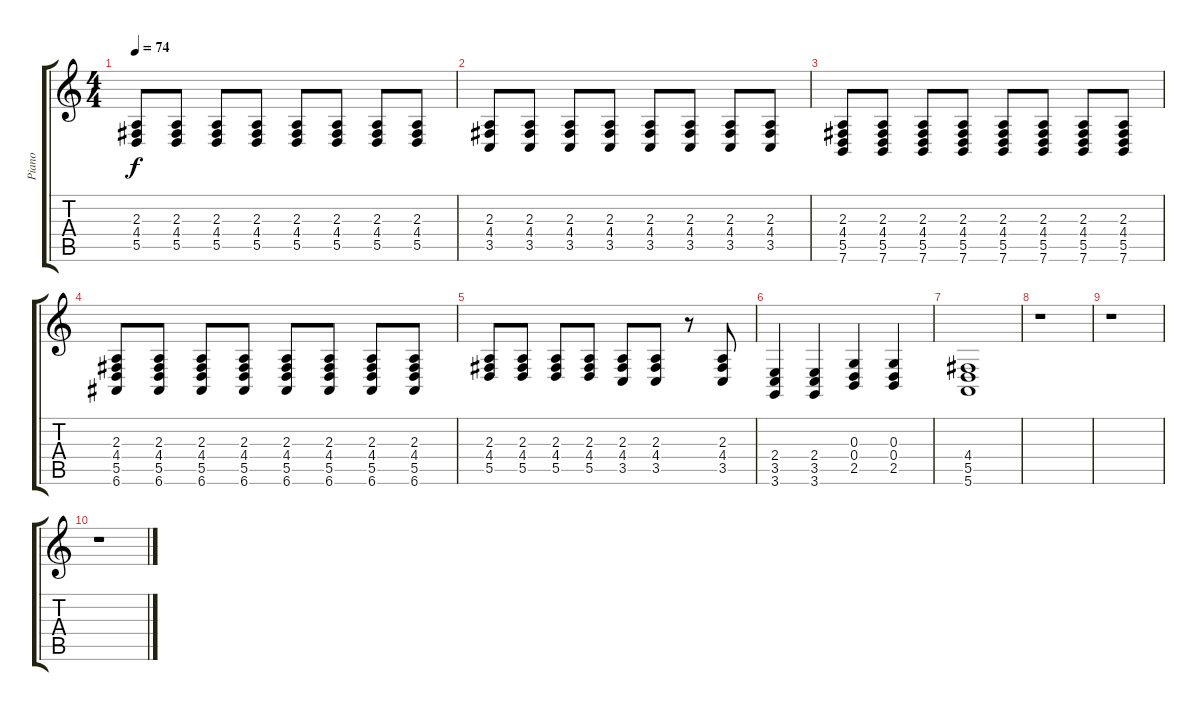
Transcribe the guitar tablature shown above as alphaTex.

\track ("Piano" "Piano") {instrument acousticgrandpiano}
\staff {score tabs}
\tuning (E4 B3 G3 D3 A2 E2) {hide}
\ts (4 4)
\tempo 74
\clef g2
\ks c
(2.3 4.4 5.5).8{dy f} (2.3 4.4 5.5).8 (2.3 4.4 5.5).8 (2.3 4.4 5.5).8 (2.3 4.4 5.5).8 (2.3 4.4 5.5).8 (2.3 4.4 5.5).8 (2.3 4.4 5.5).8 |
(2.3 4.4 3.5).8 (2.3 4.4 3.5).8 (2.3 4.4 3.5).8 (2.3 4.4 3.5).8 (2.3 4.4 3.5).8 (2.3 4.4 3.5).8 (2.3 4.4 3.5).8 (2.3 4.4 3.5).8 |
(2.3 4.4 5.5 7.6).8 (2.3 4.4 5.5 7.6).8 (2.3 4.4 5.5 7.6).8 (2.3 4.4 5.5 7.6).8 (2.3 4.4 5.5 7.6).8 (2.3 4.4 5.5 7.6).8 (2.3 4.4 5.5 7.6).8 (2.3 4.4 5.5 7.6).8 |
(2.3 4.4 5.5 6.6).8 (2.3 4.4 5.5 6.6).8 (2.3 4.4 5.5 6.6).8 (2.3 4.4 5.5 6.6).8 (2.3 4.4 5.5 6.6).8 (2.3 4.4 5.5 6.6).8 (2.3 4.4 5.5 6.6).8 (2.3 4.4 5.5 6.6).8 |
(2.3 4.4 5.5).8 (2.3 4.4 5.5).8 (2.3 4.4 5.5).8 (2.3 4.4 5.5).8 (2.3 4.4 3.5).8 (2.3 4.4 3.5).8 r.8 (2.3 4.4 3.5).8 |
(2.4 3.5 3.6).4 (2.4 3.5 3.6).4 (0.3 0.4 2.5).4 (0.3 0.4 2.5).4 |
(4.4 5.5 5.6).1 |
r.1 |
r.1 |
r.1
